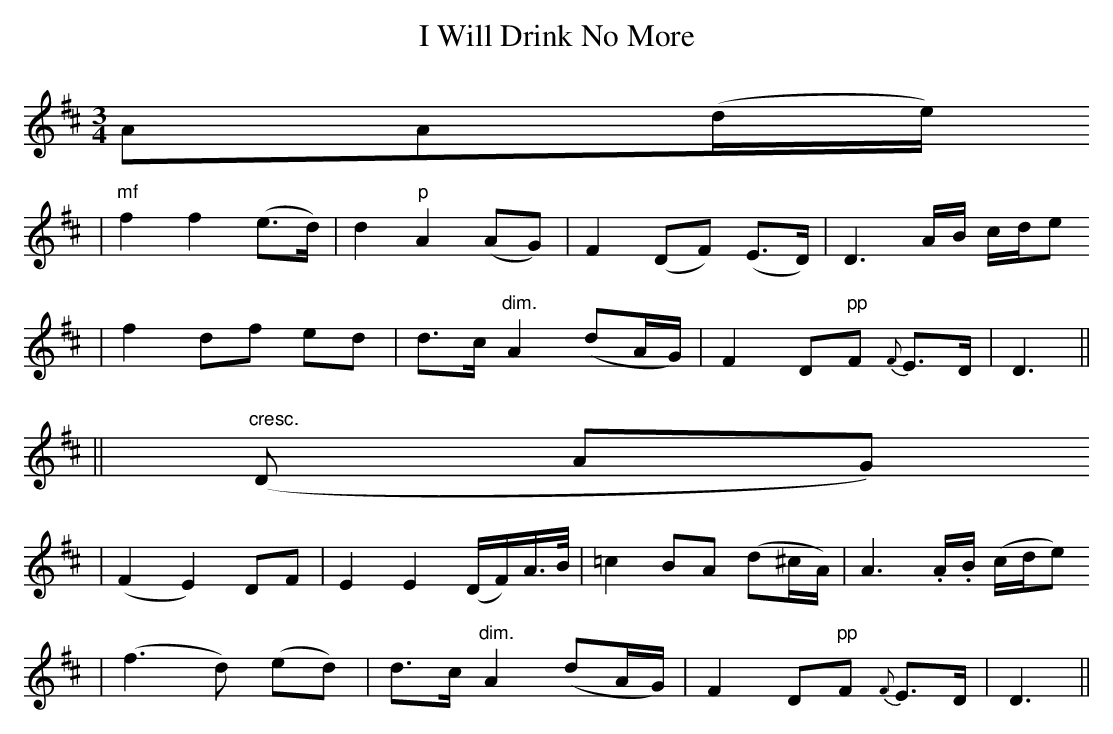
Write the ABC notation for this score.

X:1
T: I Will Drink No More
M: 3/4
L: 1/8
K: D
AA(d/e/)
| "mf"f2 f2 (e>d) | d2 "p"A2 (AG) | F2 (DF) (E>D) | D3 A/B/ c/d/e
| f2 df ed | d>c "dim."A2 (dA/G/) | F2 D"pp"F {F}E>D | D3 ||
|| ("cresc."D AG)
| (F2 E2) DF | E2 E2 (D/F/)A/>B/ | =c2 BA (d^c/A/) | A3 .A/.B/ (c/d/e)
| (f3 d) (ed) | d>c "dim."A2 (dA/G/) | F2 D"pp"F {F}E>D | D3 ||
